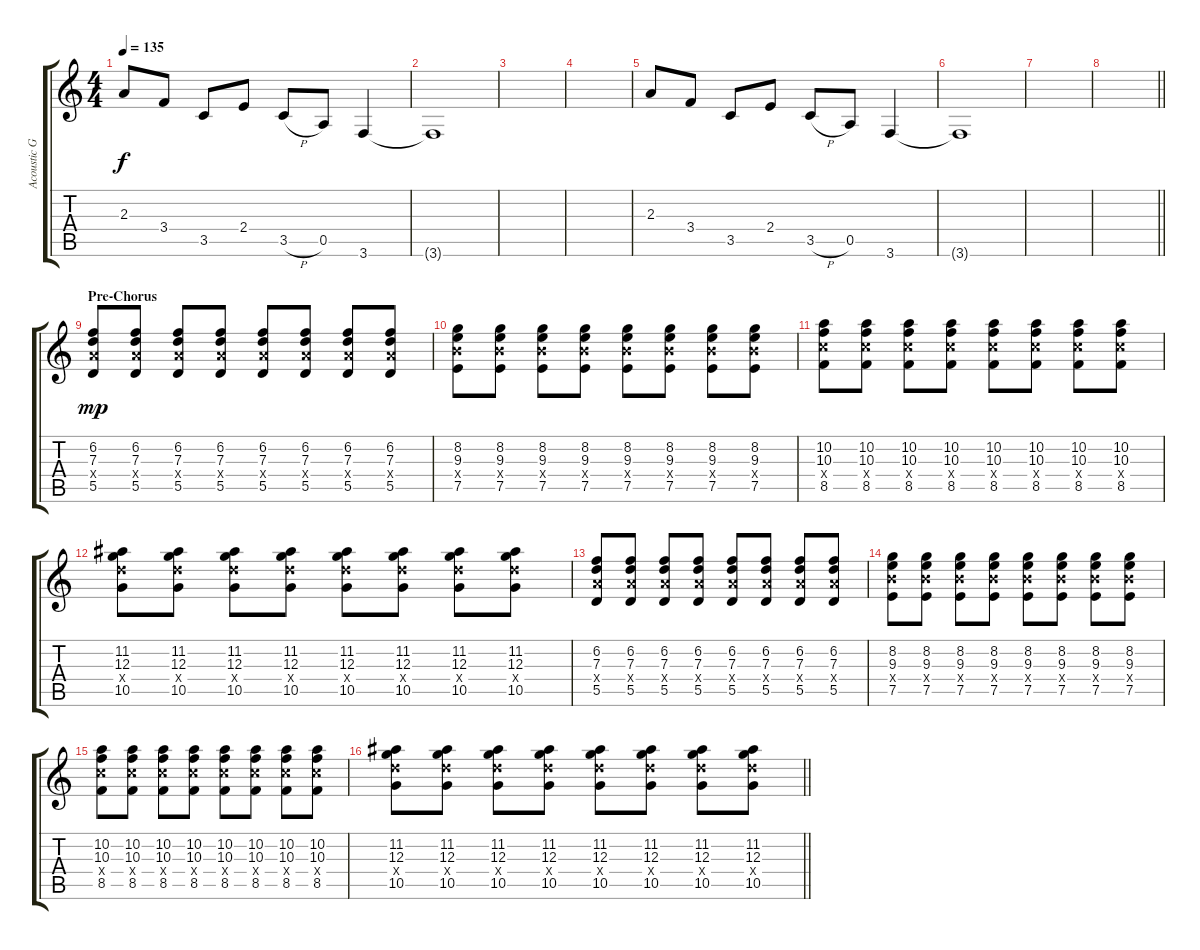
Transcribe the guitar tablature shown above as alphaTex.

\track ("Acoustic Guitar 2" "Acoustic G") {instrument acousticguitarsteel}
\staff {score tabs}
\tuning (E4 B3 G3 D3 A2 D2) {hide}
\ts (4 4)
\tempo 135
\clef g2
\ks c
2.3.8{dy f} 3.4.8 3.5.8 2.4.8 3.5{h}.8 0.5.8 3.6.4 |
3.6{t}.1 |
|
|
2.3.8 3.4.8 3.5.8 2.4.8 3.5{h}.8 0.5.8 3.6.4 |
3.6{t}.1 |
|
\barLineRight lightlight
|
\section ("" "Pre-Chorus")
(6.2 7.3 7.4{x} 5.5).8{dy mp} (6.2 7.3 7.4{x} 5.5).8 (6.2 7.3 7.4{x} 5.5).8 (6.2 7.3 7.4{x} 5.5).8 (6.2 7.3 7.4{x} 5.5).8 (6.2 7.3 7.4{x} 5.5).8 (6.2 7.3 7.4{x} 5.5).8 (6.2 7.3 7.4{x} 5.5).8 |
(8.2 9.3 9.4{x} 7.5).8 (8.2 9.3 9.4{x} 7.5).8 (8.2 9.3 9.4{x} 7.5).8 (8.2 9.3 9.4{x} 7.5).8 (8.2 9.3 9.4{x} 7.5).8 (8.2 9.3 9.4{x} 7.5).8 (8.2 9.3 9.4{x} 7.5).8 (8.2 9.3 9.4{x} 7.5).8 |
(10.2 10.3 10.4{x} 8.5).8 (10.2 10.3 10.4{x} 8.5).8 (10.2 10.3 10.4{x} 8.5).8 (10.2 10.3 10.4{x} 8.5).8 (10.2 10.3 10.4{x} 8.5).8 (10.2 10.3 10.4{x} 8.5).8 (10.2 10.3 10.4{x} 8.5).8 (10.2 10.3 10.4{x} 8.5).8 |
(11.2 12.3 12.4{x} 10.5).8 (11.2 12.3 12.4{x} 10.5).8 (11.2 12.3 12.4{x} 10.5).8 (11.2 12.3 12.4{x} 10.5).8 (11.2 12.3 12.4{x} 10.5).8 (11.2 12.3 12.4{x} 10.5).8 (11.2 12.3 12.4{x} 10.5).8 (11.2 12.3 12.4{x} 10.5).8 |
(6.2 7.3 7.4{x} 5.5).8 (6.2 7.3 7.4{x} 5.5).8 (6.2 7.3 7.4{x} 5.5).8 (6.2 7.3 7.4{x} 5.5).8 (6.2 7.3 7.4{x} 5.5).8 (6.2 7.3 7.4{x} 5.5).8 (6.2 7.3 7.4{x} 5.5).8 (6.2 7.3 7.4{x} 5.5).8 |
(8.2 9.3 9.4{x} 7.5).8 (8.2 9.3 9.4{x} 7.5).8 (8.2 9.3 9.4{x} 7.5).8 (8.2 9.3 9.4{x} 7.5).8 (8.2 9.3 9.4{x} 7.5).8 (8.2 9.3 9.4{x} 7.5).8 (8.2 9.3 9.4{x} 7.5).8 (8.2 9.3 9.4{x} 7.5).8 |
(10.2 10.3 10.4{x} 8.5).8 (10.2 10.3 10.4{x} 8.5).8 (10.2 10.3 10.4{x} 8.5).8 (10.2 10.3 10.4{x} 8.5).8 (10.2 10.3 10.4{x} 8.5).8 (10.2 10.3 10.4{x} 8.5).8 (10.2 10.3 10.4{x} 8.5).8 (10.2 10.3 10.4{x} 8.5).8 |
\barLineRight lightlight
(11.2 12.3 12.4{x} 10.5).8 (11.2 12.3 12.4{x} 10.5).8 (11.2 12.3 12.4{x} 10.5).8 (11.2 12.3 12.4{x} 10.5).8 (11.2 12.3 12.4{x} 10.5).8 (11.2 12.3 12.4{x} 10.5).8 (11.2 12.3 12.4{x} 10.5).8 (11.2 12.3 12.4{x} 10.5).8
